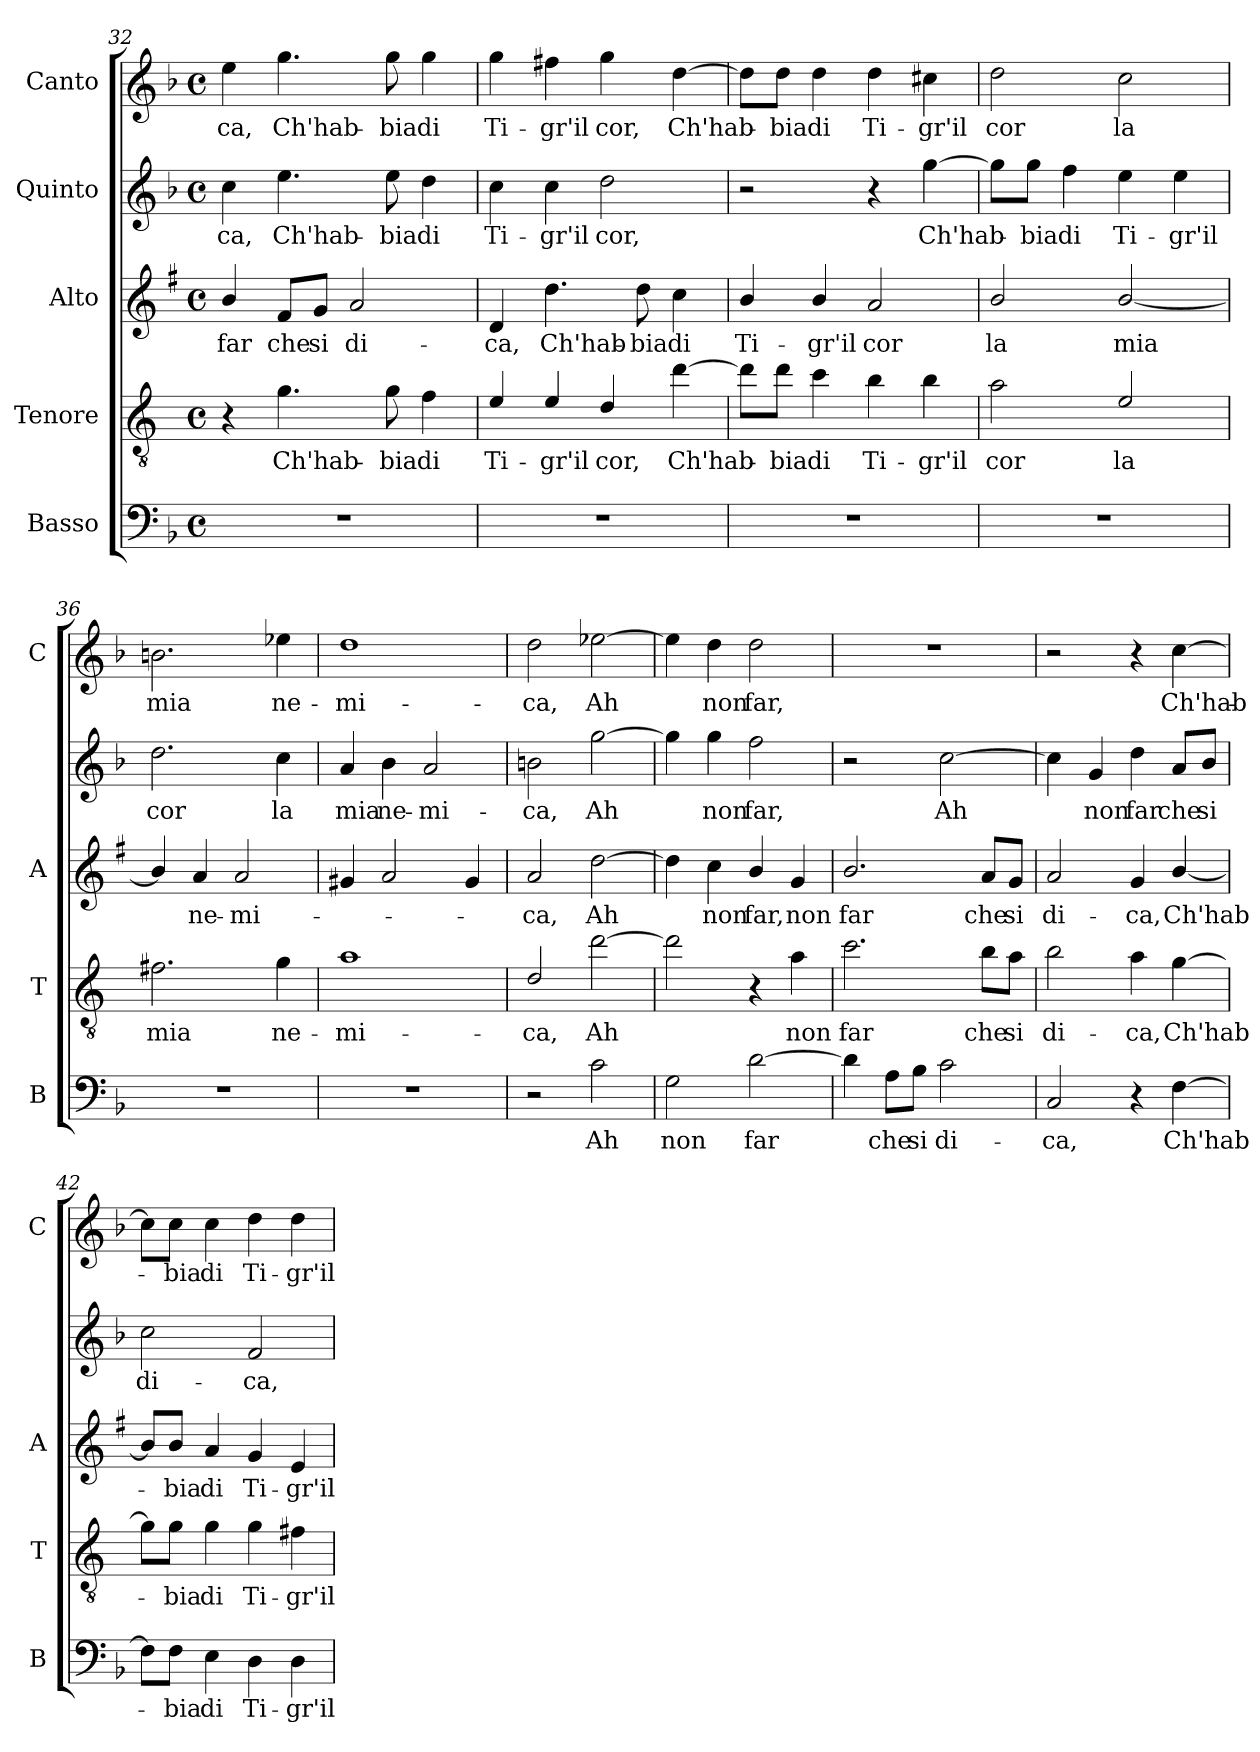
**kern	**text	**kern	**text	**kern	**text	**kern	**text	**kern	**text
*part5	*part5	*part4	*part4	*part3	*part3	*part2	*part2	*part1	*part1
*staff5	*staff5	*staff4	*staff4	*staff3	*staff3	*staff2	*staff2	*staff1	*staff1
*I"Basso	*	*I"Tenore	*	*I"Alto	*	*I"Quinto	*	*I"Canto	*
*I'B	*	*I'T	*	*I'A	*	*	*	*I'C	*
*clefF4	*	*clefGv2	*	*clefG2	*	*clefG2	*	*clefG2	*
*	*	*ITrd4c7	*	*ITrd1c2	*	*	*	*	*
*k[b-]	*	*k[b-]	*	*k[b-]	*	*k[b-]	*	*k[b-]	*
*F:	*	*F:	*	*F:	*	*F:	*	*F:	*
*M4/4	*	*M4/4	*	*M4/4	*	*M4/4	*	*M4/4	*
*met(c)	*	*met(c)	*	*met(c)	*	*met(c)	*	*met(c)	*
=32	=32	=32	=32	=32	=32	=32	=32	=32	=32
!	!	!	!	!	!LO:LY:b	!	!LO:LY:b	!	!LO:LY:b
1r	.	4r	.	4a/	far	4cc\	-ca,	4ee\	-ca,
!	!	!	!LO:LY:b	!	!LO:LY:b	!	!LO:LY:b	!	!LO:LY:b
.	.	4.c\	Ch'hab-	8e/L	che	4.ee\	Ch'hab-	4.gg\	Ch'hab-
!	!	!	!	!	!LO:LY:b	!	!	!	!
.	.	.	.	8f/J	si	.	.	.	.
!	!	!	!	!	!LO:LY:b	!	!	!	!
.	.	.	.	2g/	di-	.	.	.	.
!	!	!	!LO:LY:b	!	!	!	!LO:LY:b	!	!LO:LY:b
.	.	8c\	-bia	.	.	8ee\	-bia	8gg\	-bia
!	!	!	!LO:LY:b	!	!	!	!LO:LY:b	!	!LO:LY:b
.	.	4B-\	di	.	.	4dd\	di	4gg\	di
!!LO:PB:g=z
=33	=33	=33	=33	=33	=33	=33	=33	=33	=33
!	!	!	!LO:LY:b	!	!LO:LY:b	!	!LO:LY:b	!	!LO:LY:b
1r	.	4A/	Ti-	4c/	-ca,	4cc\	Ti-	4gg\	Ti-
!	!	!	!LO:LY:b	!	!LO:LY:b	!	!LO:LY:b	!	!LO:LY:b
.	.	4A/	-gr'il	4.cc\	Ch'hab-	4cc\	-gr'il	4ff#X\	-gr'il
!	!	!	!LO:LY:b	!	!	!	!LO:LY:b	!	!LO:LY:b
.	.	4G/	cor,	.	.	2dd\	cor,	4gg\	cor,
!	!	!	!	!	!LO:LY:b	!	!	!	!
.	.	.	.	8cc\	-bia	.	.	.	.
!	!	!	!LO:LY:b	!	!LO:LY:b	!	!	!	!LO:LY:b
.	.	[4g\	Ch'hab-	4b-\	di	.	.	[4dd\	Ch'hab-
=34	=34	=34	=34	=34	=34	=34	=34	=34	=34
!	!	!	!	!	!LO:LY:b	!	!	!	!
1r	.	8g\L]	.	4a/	Ti-	2r	.	8dd\L]	.
!	!	!	!LO:LY:b	!	!	!	!	!	!LO:LY:b
.	.	8g\J	-bia	.	.	.	.	8dd\J	-bia
!	!	!	!LO:LY:b	!	!LO:LY:b	!	!	!	!LO:LY:b
.	.	4f\	di	4a/	-gr'il	.	.	4dd\	di
!	!	!	!LO:LY:b	!	!LO:LY:b	!	!	!	!LO:LY:b
.	.	4e\	Ti-	2g/	cor	4r	.	4dd\	Ti-
!	!	!	!LO:LY:b	!	!	!	!LO:LY:b	!	!LO:LY:b
.	.	4e\	-gr'il	.	.	[4gg\	Ch'hab-	4cc#X\	-gr'il
=35	=35	=35	=35	=35	=35	=35	=35	=35	=35
!	!	!	!LO:LY:b	!	!LO:LY:b	!	!	!	!LO:LY:b
1r	.	2d\	cor	2a/	la	8gg\L]	.	2dd\	cor
!	!	!	!	!	!	!	!LO:LY:b	!	!
.	.	.	.	.	.	8gg\J	-bia	.	.
!	!	!	!	!	!	!	!LO:LY:b	!	!
.	.	.	.	.	.	4ff\	di	.	.
!	!	!	!LO:LY:b	!	!LO:LY:b	!	!LO:LY:b	!	!LO:LY:b
.	.	2A/	la	[2a/	mia	4ee\	Ti-	2cc\	la
!	!	!	!	!	!	!	!LO:LY:b	!	!
.	.	.	.	.	.	4ee\	-gr'il	.	.
=36	=36	=36	=36	=36	=36	=36	=36	=36	=36
!	!	!	!LO:LY:b	!	!	!	!LO:LY:b	!	!LO:LY:b
1r	.	2.Bn\	mia	4a/]	.	2.dd\	cor	2.bn\	mia
!	!	!	!	!	!LO:LY:b	!	!	!	!
.	.	.	.	4g/	ne-	.	.	.	.
!	!	!	!	!	!LO:LY:b	!	!	!	!
.	.	.	.	2g/	-mi-	.	.	.	.
!	!	!	!LO:LY:b	!	!	!	!LO:LY:b	!	!LO:LY:b
.	.	4c\	ne-	.	.	4cc\	la	4ee-X\	ne-
=37	=37	=37	=37	=37	=37	=37	=37	=37	=37
!	!	!	!LO:LY:b	!	!	!	!LO:LY:b	!	!LO:LY:b
1r	.	1d	-mi-	4f#X/	.	4a/	mia	1dd	-mi-
!	!	!	!	!	!	!	!LO:LY:b	!	!
.	.	.	.	2g/	.	4b-\	ne-	.	.
!	!	!	!	!	!	!	!LO:LY:b	!	!
.	.	.	.	.	.	2a/	-mi-	.	.
.	.	.	.	4f#/	.	.	.	.	.
=38	=38	=38	=38	=38	=38	=38	=38	=38	=38
!	!	!	!LO:LY:b	!	!LO:LY:b	!	!LO:LY:b	!	!LO:LY:b
2r	.	2G/	-ca,	2g/	-ca,	2bn\	-ca,	2dd\	-ca,
!	!LO:LY:b	!	!LO:LY:b	!	!LO:LY:b	!	!LO:LY:b	!	!LO:LY:b
2c\	Ah	[2g\	Ah	[2cc\	Ah	[2gg\	Ah	[2ee-X\	Ah
=39	=39	=39	=39	=39	=39	=39	=39	=39	=39
!	!LO:LY:b	!	!	!	!	!	!	!	!
2G\	non	2g\]	.	4cc\]	.	4gg\]	.	4ee-\]	.
!	!	!	!	!	!LO:LY:b	!	!LO:LY:b	!	!LO:LY:b
.	.	.	.	4b-\	non	4gg\	non	4dd\	non
!	!LO:LY:b	!	!	!	!LO:LY:b	!	!LO:LY:b	!	!LO:LY:b
[2d\	far	4r	.	4a/	far,	2ff\	far,	2dd\	far,
!	!	!	!LO:LY:b	!	!LO:LY:b	!	!	!	!
.	.	4d\	non	4f/	non	.	.	.	.
!!LO:LB:g=z
=40	=40	=40	=40	=40	=40	=40	=40	=40	=40
!	!	!	!LO:LY:b	!	!LO:LY:b	!	!	!	!
4d\]	.	2.f\	far	2.a/	far	2r	.	1r	.
!	!LO:LY:b	!	!	!	!	!	!	!	!
8A\L	che	.	.	.	.	.	.	.	.
!	!LO:LY:b	!	!	!	!	!	!	!	!
8B-\J	si	.	.	.	.	.	.	.	.
!	!LO:LY:b	!	!	!	!	!	!LO:LY:b	!	!
2c\	di-	.	.	.	.	[2cc\	Ah	.	.
!	!	!	!LO:LY:b	!	!LO:LY:b	!	!	!	!
.	.	8e\L	che	8g/L	che	.	.	.	.
!	!	!	!LO:LY:b	!	!LO:LY:b	!	!	!	!
.	.	8d\J	si	8f/J	si	.	.	.	.
=41	=41	=41	=41	=41	=41	=41	=41	=41	=41
!	!LO:LY:b	!	!LO:LY:b	!	!LO:LY:b	!	!	!	!
2C/	-ca,	2e\	di-	2g/	di-	4cc\]	.	2r	.
!	!	!	!	!	!	!	!LO:LY:b	!	!
.	.	.	.	.	.	4g/	non	.	.
!	!	!	!LO:LY:b	!	!LO:LY:b	!	!LO:LY:b	!	!
4r	.	4d\	-ca,	4f/	-ca,	4dd\	far	4r	.
!	!LO:LY:b	!	!LO:LY:b	!	!LO:LY:b	!	!LO:LY:b	!	!LO:LY:b
[4F\	Ch'hab-	[4c\	Ch'hab-	[4a/	Ch'hab-	8a/L	che	[4cc\	Ch'hab-
!	!	!	!	!	!	!	!LO:LY:b	!	!
.	.	.	.	.	.	8b-/J	si	.	.
=42	=42	=42	=42	=42	=42	=42	=42	=42	=42
!	!	!	!	!	!	!	!LO:LY:b	!	!
8F\L]	.	8c\L]	.	8a/L]	.	2cc\	di-	8cc\L]	.
!	!LO:LY:b	!	!LO:LY:b	!	!LO:LY:b	!	!	!	!LO:LY:b
8F\J	-bia	8c\J	-bia	8a/J	-bia	.	.	8cc\J	-bia
!	!LO:LY:b	!	!LO:LY:b	!	!LO:LY:b	!	!	!	!LO:LY:b
4E\	di	4c\	di	4g/	di	.	.	4cc\	di
!	!LO:LY:b	!	!LO:LY:b	!	!LO:LY:b	!	!LO:LY:b	!	!LO:LY:b
4D\	Ti-	4c\	Ti-	4f/	Ti-	2f/	-ca,	4dd\	Ti-
!	!LO:LY:b	!	!LO:LY:b	!	!LO:LY:b	!	!	!	!LO:LY:b
4D\	-gr'il	4Bn\	-gr'il	4d/	-gr'il	.	.	4dd\	-gr'il
=	=	=	=	=	=	=	=	=	=
*-	*-	*-	*-	*-	*-	*-	*-	*-	*-
